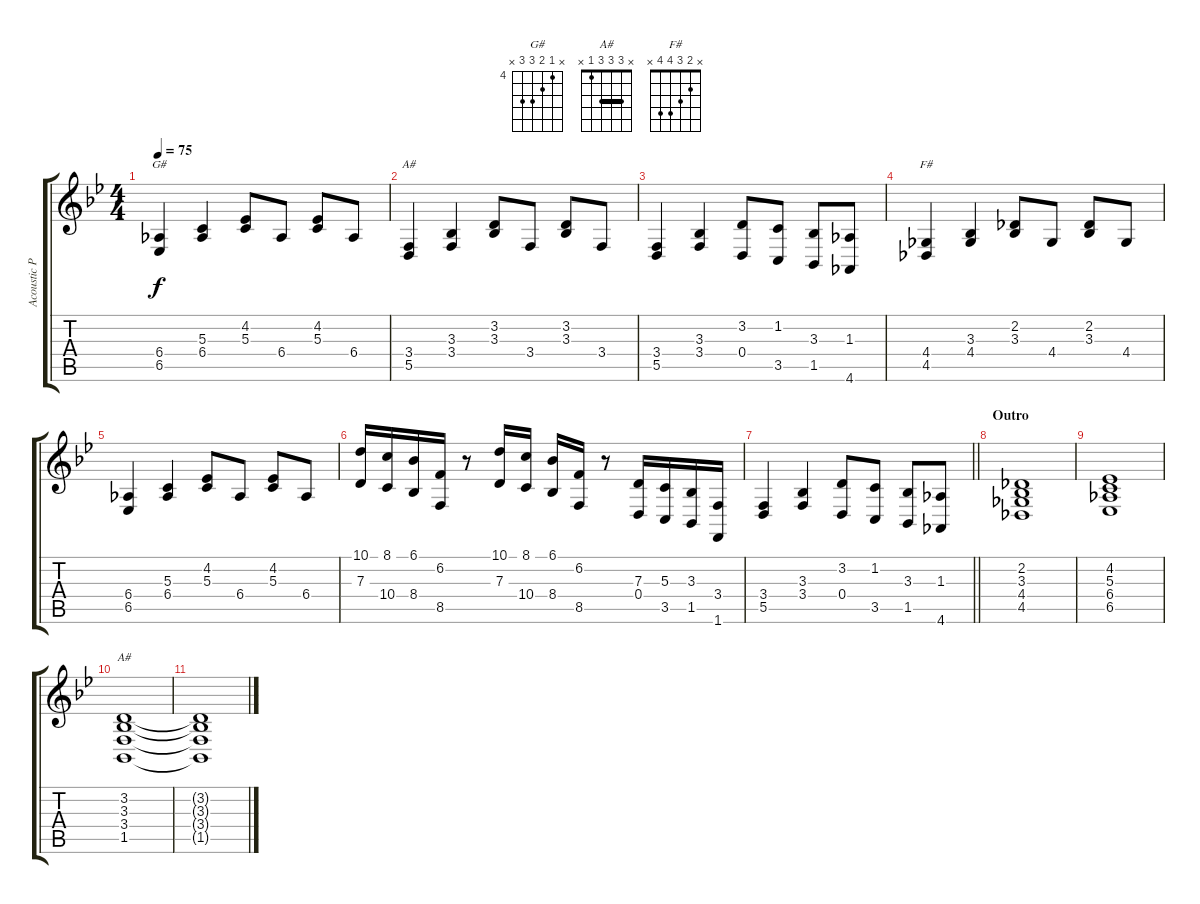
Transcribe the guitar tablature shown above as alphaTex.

\track ("Acoustic Piano" "Acoustic P") {instrument acousticgrandpiano}
\staff {score tabs}
\tuning (E4 B3 G3 D3 A2 E2) {hide}
\chord ("G#" x 4 5 6 6 x) {firstfret 4}
\chord ("A#" x 3 3 3 5 x) {barre 3}
\chord ("F#" x 2 3 4 4 x)
\chord ("A#" x 3 3 3 1 x) {barre 3}
\ts (4 4)
\tempo 75
\clef g2
\ks bb
(6.4 6.5).4{ch "G#" dy f} (5.3 6.4).4 (4.2 5.3).8 6.4.8 (4.2 5.3).8 6.4.8 |
(3.4 5.5).4{ch "A#"} (3.3 3.4).4 (3.2 3.3).8 3.4.8 (3.2 3.3).8 3.4.8 |
(3.4 5.5).4 (3.3 3.4).4 (3.2 0.4).8 (1.2 3.5).8 (3.3 1.5).8 (1.3 4.6).8 |
(4.4 4.5).4{ch "F#"} (3.3 4.4).4 (2.2 3.3).8 4.4.8 (2.2 3.3).8 4.4.8 |
(6.4 6.5).4 (5.3 6.4).4 (4.2 5.3).8 6.4.8 (4.2 5.3).8 6.4.8 |
(10.1 7.3).16 (8.1 10.4).16 (6.1 8.4).16 (6.2 8.5).16 r.8 (10.1 7.3).16 (8.1 10.4).16 (6.1 8.4).16 (6.2 8.5).16 r.8 (7.3 0.4).16 (5.3 3.5).16 (3.3 1.5).16 (3.4 1.6).16 |
\barLineRight lightlight
(3.4 5.5).4 (3.3 3.4).4 (3.2 0.4).8 (1.2 3.5).8 (3.3 1.5).8 (1.3 4.6).8 |
\section ("" "Outro")
(2.2 3.3 4.4 4.5).1 |
(4.2 5.3 6.4 6.5).1 |
(3.2 3.3 3.4 1.5).1{ch "A#"} |
(3.2{t} 3.3{t} 3.4{t} 1.5{t}).1
